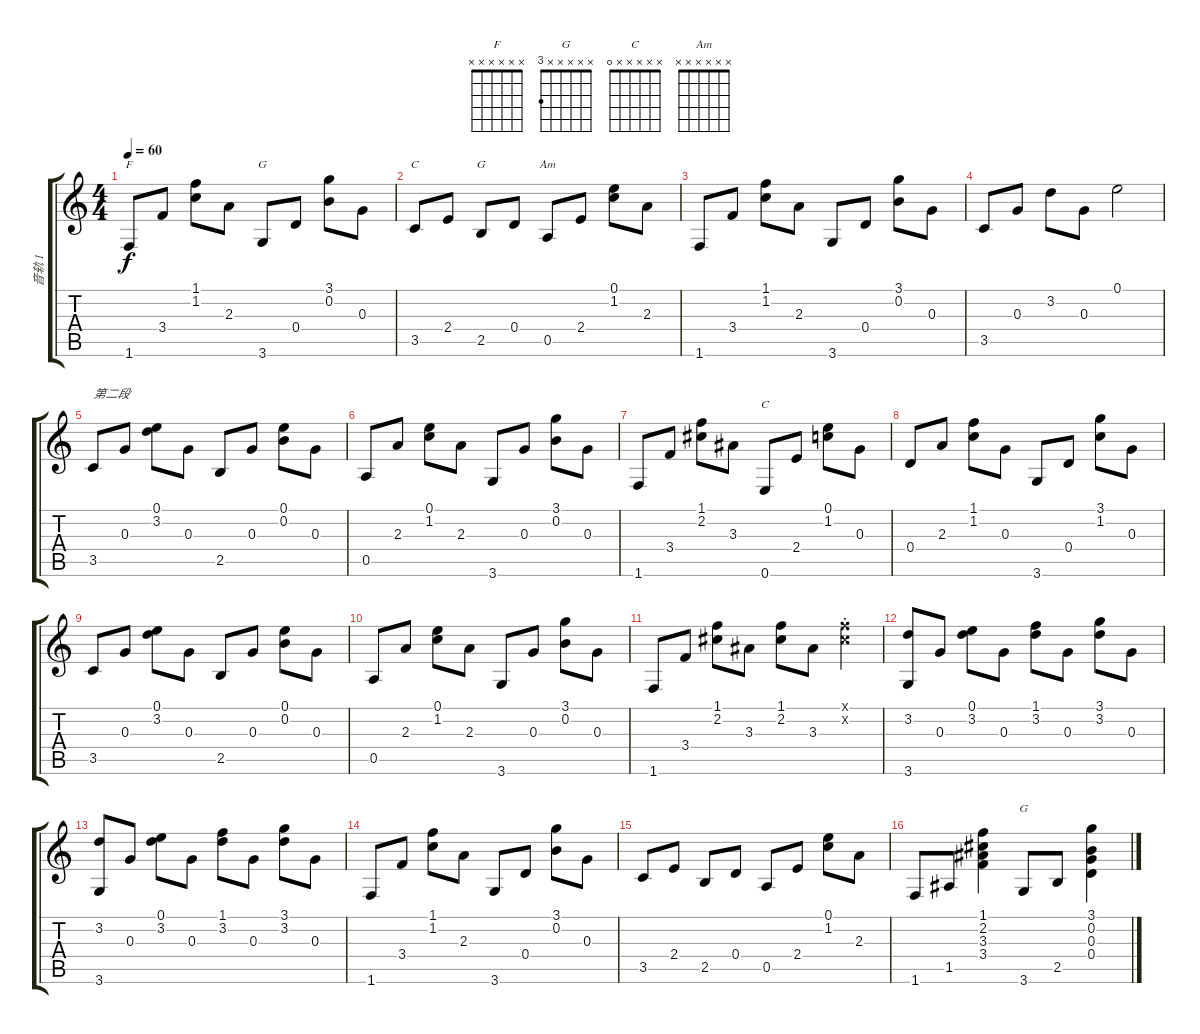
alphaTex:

\track ("音轨 1" "音轨 1") {instrument acousticguitarsteel}
\staff {score tabs}
\tuning (E4 B3 G3 D3 A2 E2) {hide}
\chord ("F" x x x x x x)
\chord ("G" x x x x x x)
\chord ("C" x x x x x x)
\chord ("G" 3 0 0 0 2 3)
\chord ("Am" x x x x x x)
\chord ("C" x x x x x 0)
\chord ("G" x x x x x 3)
\ts (4 4)
\tempo 60
\clef g2
\ks c
1.6.8{ch "F" dy f} 3.4.8 (1.1 1.2).8 2.3.8 3.6.8{ch "G"} 0.4.8 (3.1 0.2).8 0.3.8 |
3.5.8{ch "C"} 2.4.8 2.5.8{ch "G"} 0.4.8 0.5.8{ch "Am"} 2.4.8 (0.1 1.2).8 2.3.8 |
1.6.8 3.4.8 (1.1 1.2).8 2.3.8 3.6.8 0.4.8 (3.1 0.2).8 0.3.8 |
3.5.8 0.3.8 3.2.8 0.3.8 0.1.2 |
3.5.8{txt "第二段"} 0.3.8 (0.1 3.2).8 0.3.8 2.5.8 0.3.8 (0.1 0.2).8 0.3.8 |
0.5.8 2.3.8 (0.1 1.2).8 2.3.8 3.6.8 0.3.8 (3.1 0.2).8 0.3.8 |
1.6.8 3.4.8 (1.1 2.2).8 3.3.8 0.6.8{ch "C"} 2.4.8 (0.1 1.2).8 0.3.8 |
0.4.8 2.3.8 (1.1 1.2).8 0.3.8 3.6.8 0.4.8 (3.1 1.2).8 0.3.8 |
3.5.8 0.3.8 (0.1 3.2).8 0.3.8 2.5.8 0.3.8 (0.1 0.2).8 0.3.8 |
0.5.8 2.3.8 (0.1 1.2).8 2.3.8 3.6.8 0.3.8 (3.1 0.2).8 0.3.8 |
1.6.8 3.4.8 (1.1 2.2).8 3.3.8 (1.1 2.2).8 3.3.8 (1.1{x} 2.2{st x}).4 |
(3.2 3.6).8 0.3.8 (0.1 3.2).8 0.3.8 (1.1 3.2).8 0.3.8 (3.1 3.2).8 0.3.8 |
(3.2 3.6).8 0.3.8 (0.1 3.2).8 0.3.8 (1.1 3.2).8 0.3.8 (3.1 3.2).8 0.3.8 |
1.6.8 3.4.8 (1.1 1.2).8 2.3.8 3.6.8 0.4.8 (3.1 0.2).8 0.3.8 |
3.5.8 2.4.8 2.5.8 0.4.8 0.5.8 2.4.8 (0.1 1.2).8 2.3.8 |
1.6.8 1.5.8 (1.1 2.2 3.3 3.4).4 3.6.8{ch "G"} 2.5.8 (3.1 0.2 0.3 0.4).4
